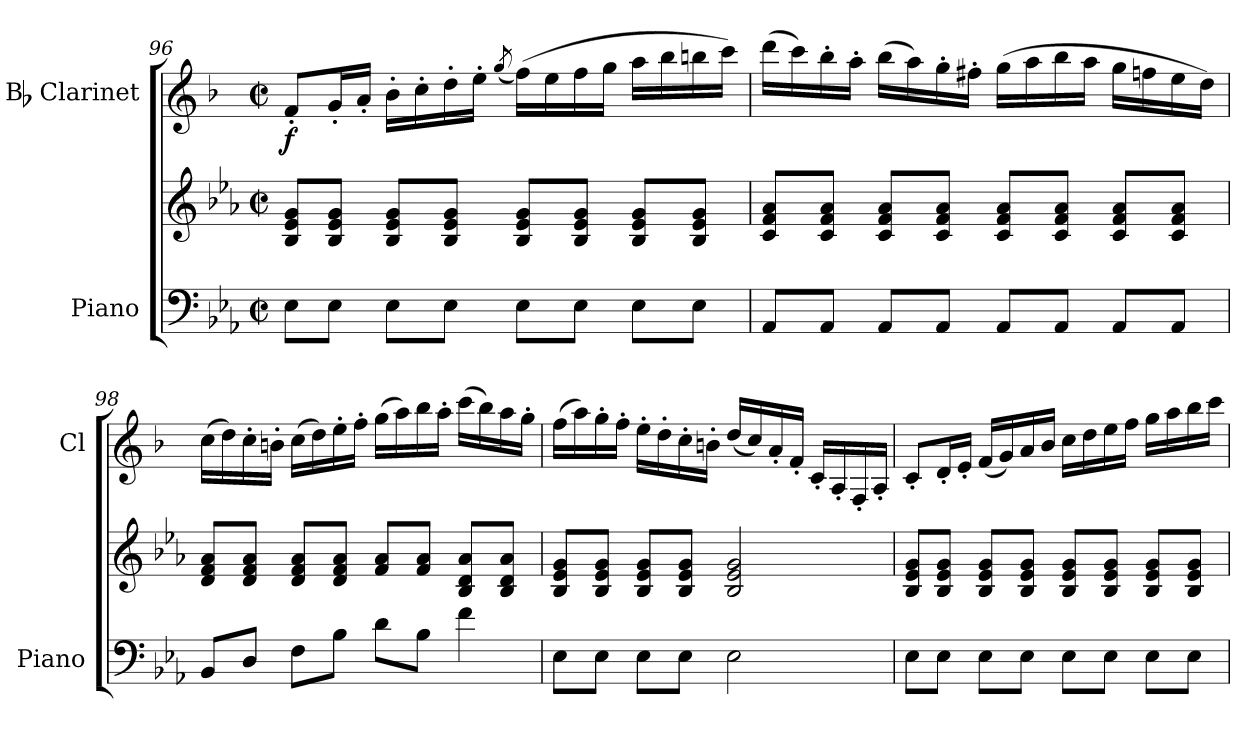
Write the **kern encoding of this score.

**kern	**kern	**kern	**dynam
*part2	*part2	*part1	*part1
*staff3	*staff2	*staff1	*staff1
*I"Piano	*	*I"Bb Clarinet	*
*I'Piano	*	*I'Cl	*
*clefF4	*clefG2	*clefG2	*
*	*	*ITrd1c2	*
*k[b-e-a-]	*k[b-e-a-]	*k[b-e-a-]	*
*E-:	*E-:	*E-:	*
*M2/2	*M2/2	*M2/2	*
*met(c|)	*met(c|)	*met(c|)	*
*MM120	*MM120	*MM120	*
=96	=96	=96	=96
!	!	!	!LO:DY:b
8E-\L	8B-/ 8e-/ 8g/L	8e-'</L	f
8E-\J	8B-/ 8e-/ 8g/J	16f'</L	.
.	.	16g'</JJ	.
8E-\L	8B-/ 8e-/ 8g/L	16a-'>\LL	.
.	.	16b-'>\	.
8E-\J	8B-/ 8e-/ 8g/J	16cc'>\	.
.	.	16dd'>\JJ	.
.	.	(<8qff/	.
8E-\L	8B-/ 8e-/ 8g/L	(>16ee-\LL)	.
.	.	16dd\	.
8E-\J	8B-/ 8e-/ 8g/J	16ee-\	.
.	.	16ff\JJ	.
8E-\L	8B-/ 8e-/ 8g/L	16gg\LL	.
.	.	16aa-\	.
8E-\J	8B-/ 8e-/ 8g/J	16aan\	.
.	.	16bb-\JJ)	.
=97	=97	=97	=97
8AA-/L	8c/ 8f/ 8a-/L	(>16ccc\LL	.
.	.	16bb-\)	.
8AA-/J	8c/ 8f/ 8a-/J	16aa-'>\	.
.	.	16gg'>\JJ	.
8AA-/L	8c/ 8f/ 8a-/L	(>16aa-\LL	.
.	.	16gg\)	.
8AA-/J	8c/ 8f/ 8a-/J	16ff'>\	.
.	.	16een'>\JJ	.
8AA-/L	8c/ 8f/ 8a-/L	(>16ff\LL	.
.	.	16gg\	.
8AA-/J	8c/ 8f/ 8a-/J	16aa-\	.
.	.	16gg\JJ	.
8AA-/L	8c/ 8f/ 8a-/L	16ff\LL	.
.	.	16ee-X\	.
8AA-/J	8c/ 8f/ 8a-/J	16dd\	.
.	.	16cc\JJ)	.
=98	=98	=98	=98
8BB-/L	8d/ 8f/ 8a-/L	(>16b-\LL	.
.	.	16cc\)	.
8D/J	8d/ 8f/ 8a-/J	16b-'>\	.
.	.	16an'>\JJ	.
8F\L	8d/ 8f/ 8a-/L	(>16b-\LL	.
.	.	16cc\)	.
8B-\J	8d/ 8f/ 8a-/J	16dd'>\	.
.	.	16ee-'>\JJ	.
8d\L	8f/ 8a-/L	(>16ff\LL	.
.	.	16gg\)	.
8B-\J	8f/ 8a-/J	16aa-\	.
.	.	16gg'>\JJ	.
4f\	8B-/ 8d/ 8a-/L	(>16bb-\LL	.
.	.	16aa-\)	.
.	8B-/ 8d/ 8a-/J	16gg\	.
.	.	16ff'>\JJ	.
!!LO:LB:g=z
=99	=99	=99	=99
8E-\L	8B-/ 8e-/ 8g/L	(>16ee-\LL	.
.	.	16gg\)	.
8E-\J	8B-/ 8e-/ 8g/J	16ff'>\	.
.	.	16ee-'>\JJ	.
8E-\L	8B-/ 8e-/ 8g/L	16dd'>\LL	.
.	.	16cc'>\	.
8E-\J	8B-/ 8e-/ 8g/J	16b-'>\	.
.	.	16an'>\JJ	.
2E-\	2B-/ 2e-/ 2g/	(<16cc/LL	.
.	.	16b-/)	.
.	.	16g'</	.
.	.	16e-'</JJ	.
.	.	16B-'</LL	.
.	.	16G'</	.
.	.	16E-'</	.
.	.	16G'</JJ	.
=100	=100	=100	=100
8E-\L	8B-/ 8e-/ 8g/L	8B-'</L	.
8E-\J	8B-/ 8e-/ 8g/J	16c'</L	.
.	.	16d'</JJ	.
8E-\L	8B-/ 8e-/ 8g/L	(<16e-/LL	.
.	.	16f/)	.
8E-\J	8B-/ 8e-/ 8g/J	16g/	.
.	.	16a-/JJ	.
8E-\L	8B-/ 8e-/ 8g/L	16b-\LL	.
.	.	16cc\	.
8E-\J	8B-/ 8e-/ 8g/J	16dd\	.
.	.	16ee-\JJ	.
8E-\L	8B-/ 8e-/ 8g/L	16ff\LL	.
.	.	16gg\	.
8E-\J	8B-/ 8e-/ 8g/J	16aa-\	.
.	.	16bb-\JJ	.
=	=	=	=
*-	*-	*-	*-
